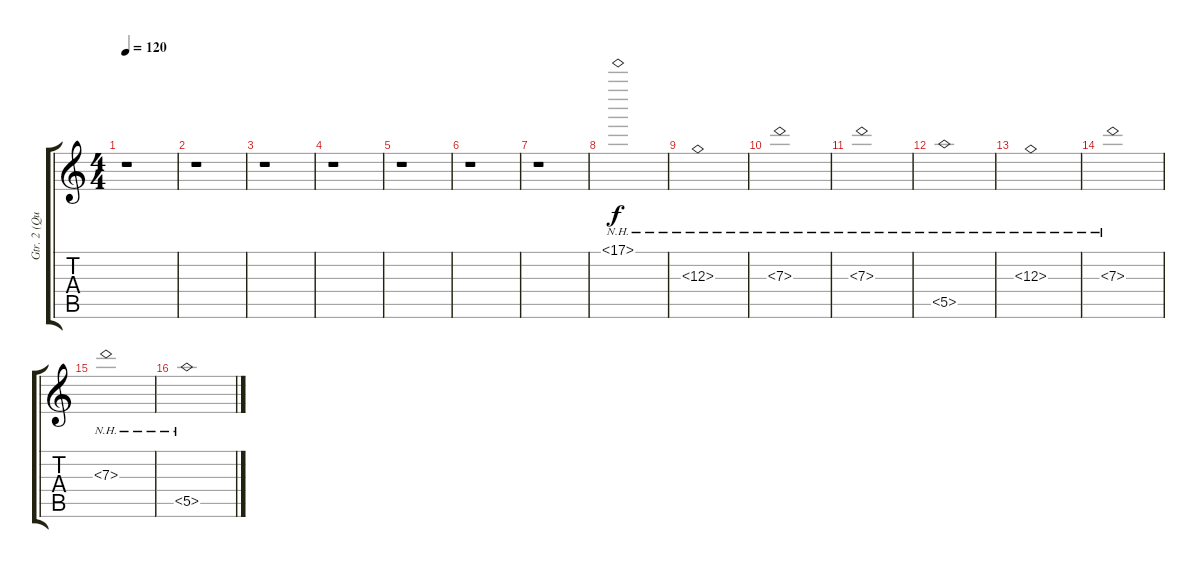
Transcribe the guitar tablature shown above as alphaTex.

\track ("Gtr. 2 (Quiet)" "Gtr. 2 (Qu") {instrument distortionguitar}
\staff {score tabs}
\tuning (E4 B3 G3 D3 A2 E2) {hide}
\ts (4 4)
\tempo 120
\clef g2
\ks c
r.1{dy f} |
r.1 |
r.1 |
r.1 |
r.1 |
r.1 |
r.1 |
17.1{nh}.1 |
12.3{nh}.1 |
7.3{nh}.1 |
7.3{nh}.1 |
5.5{nh}.1 |
12.3{nh}.1 |
7.3{nh}.1 |
7.3{nh}.1 |
5.5{nh}.1
